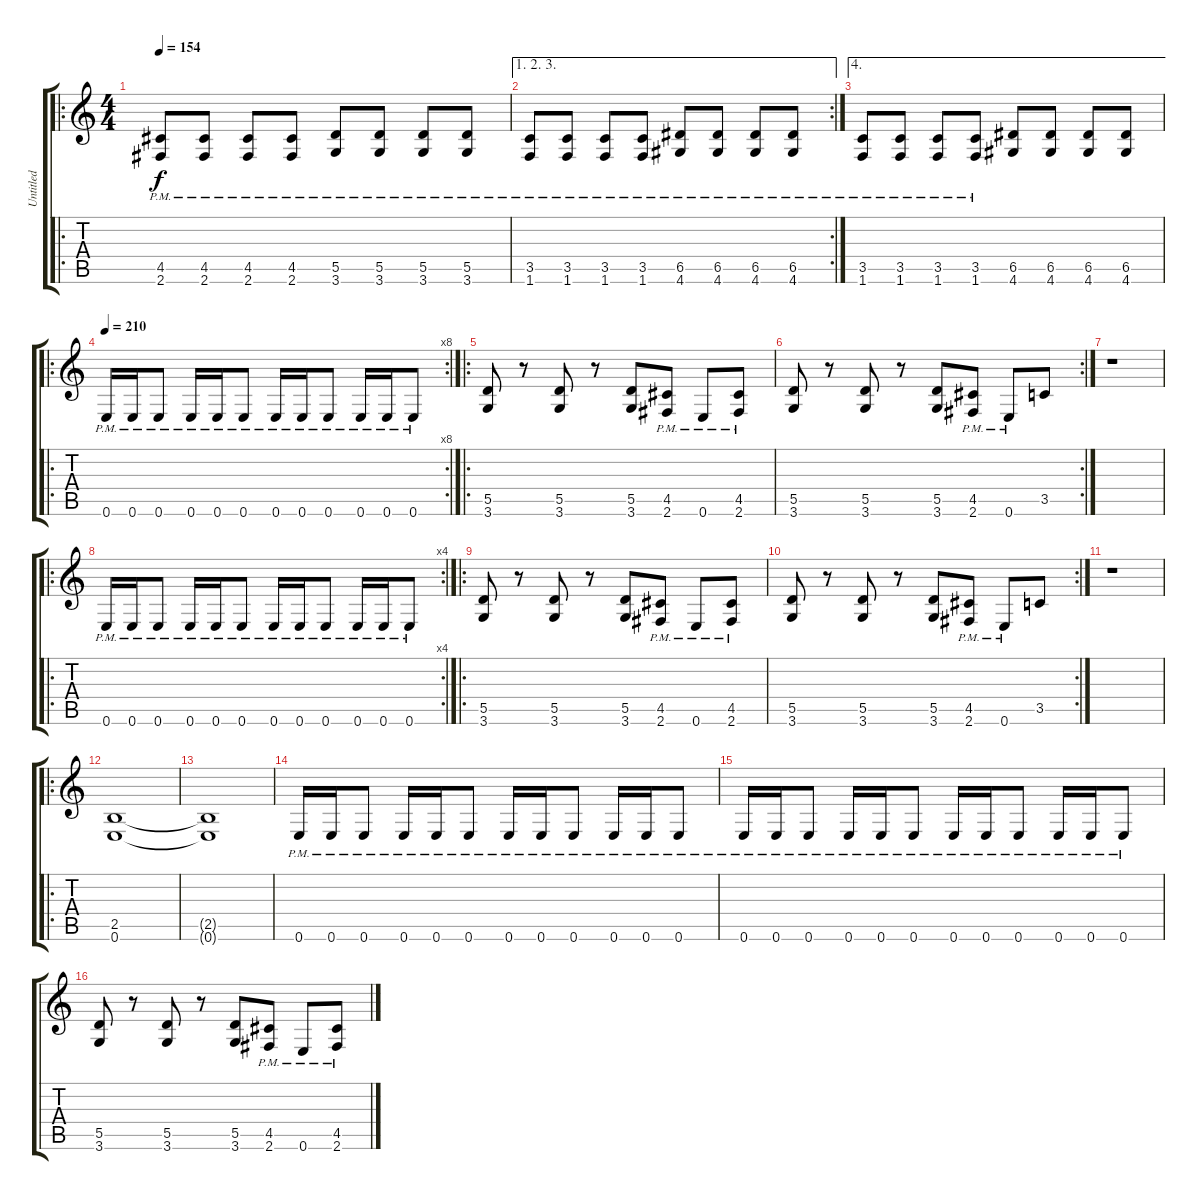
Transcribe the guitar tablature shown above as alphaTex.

\track ("Untitled" "Untitled") {instrument distortionguitar}
\staff {score tabs}
\tuning (E4 B3 G3 D3 A2 E2) {hide}
\ro
\ts (4 4)
\tempo 154
\clef g2
\ks c
(4.5{pm} 2.6{pm}).8{dy f instrument distortionguitar} (4.5{pm} 2.6{pm}).8 (4.5{pm} 2.6{pm}).8 (4.5{pm} 2.6{pm}).8 (5.5{pm} 3.6{pm}).8 (5.5{pm} 3.6{pm}).8 (5.5{pm} 3.6{pm}).8 (5.5{pm} 3.6{pm}).8 |
\ae (1 2 3)
\rc 2
(3.5{pm} 1.6{pm}).8 (3.5{pm} 1.6{pm}).8 (3.5{pm} 1.6{pm}).8 (3.5{pm} 1.6{pm}).8 (6.5{pm} 4.6{pm}).8 (6.5{pm} 4.6{pm}).8 (6.5{pm} 4.6{pm}).8 (6.5{pm} 4.6{pm}).8 |
\ae 4
(3.5{pm} 1.6{pm}).8 (3.5{pm} 1.6{pm}).8 (3.5{pm} 1.6{pm}).8 (3.5{pm} 1.6{pm}).8 (6.5 4.6).8 (6.5 4.6).8 (6.5 4.6).8 (6.5 4.6).8 |
\ro
\rc 8
\tempo 210
0.6{pm}.16 0.6{pm}.16 0.6{pm}.8 0.6{pm}.16 0.6{pm}.16 0.6{pm}.8 0.6{pm}.16 0.6{pm}.16 0.6{pm}.8 0.6{pm}.16 0.6{pm}.16 0.6{pm}.8 |
\ro
(5.5 3.6).8 r.8 (5.5 3.6).8 r.8 (5.5 3.6).8 (4.5{pm} 2.6{pm}).8 0.6{pm}.8 (4.5{pm} 2.6{pm}).8 |
\rc 2
(5.5 3.6).8 r.8 (5.5 3.6).8 r.8 (5.5 3.6).8 (4.5{pm} 2.6{pm}).8 0.6{pm}.8 3.5.8 |
r.1 |
\ro
\rc 4
0.6{pm}.16 0.6{pm}.16 0.6{pm}.8 0.6{pm}.16 0.6{pm}.16 0.6{pm}.8 0.6{pm}.16 0.6{pm}.16 0.6{pm}.8 0.6{pm}.16 0.6{pm}.16 0.6{pm}.8 |
\ro
(5.5 3.6).8 r.8 (5.5 3.6).8 r.8 (5.5 3.6).8 (4.5{pm} 2.6{pm}).8 0.6{pm}.8 (4.5{pm} 2.6{pm}).8 |
\rc 2
(5.5 3.6).8 r.8 (5.5 3.6).8 r.8 (5.5 3.6).8 (4.5{pm} 2.6{pm}).8 0.6{pm}.8 3.5.8 |
r.1 |
\ro
(2.5 0.6).1 |
(2.5{t} 0.6{t}).1 |
0.6{pm}.16 0.6{pm}.16 0.6{pm}.8 0.6{pm}.16 0.6{pm}.16 0.6{pm}.8 0.6{pm}.16 0.6{pm}.16 0.6{pm}.8 0.6{pm}.16 0.6{pm}.16 0.6{pm}.8 |
0.6{pm}.16 0.6{pm}.16 0.6{pm}.8 0.6{pm}.16 0.6{pm}.16 0.6{pm}.8 0.6{pm}.16 0.6{pm}.16 0.6{pm}.8 0.6{pm}.16 0.6{pm}.16 0.6{pm}.8 |
(5.5 3.6).8 r.8 (5.5 3.6).8 r.8 (5.5 3.6).8 (4.5{pm} 2.6{pm}).8 0.6{pm}.8 (4.5{pm} 2.6{pm}).8
